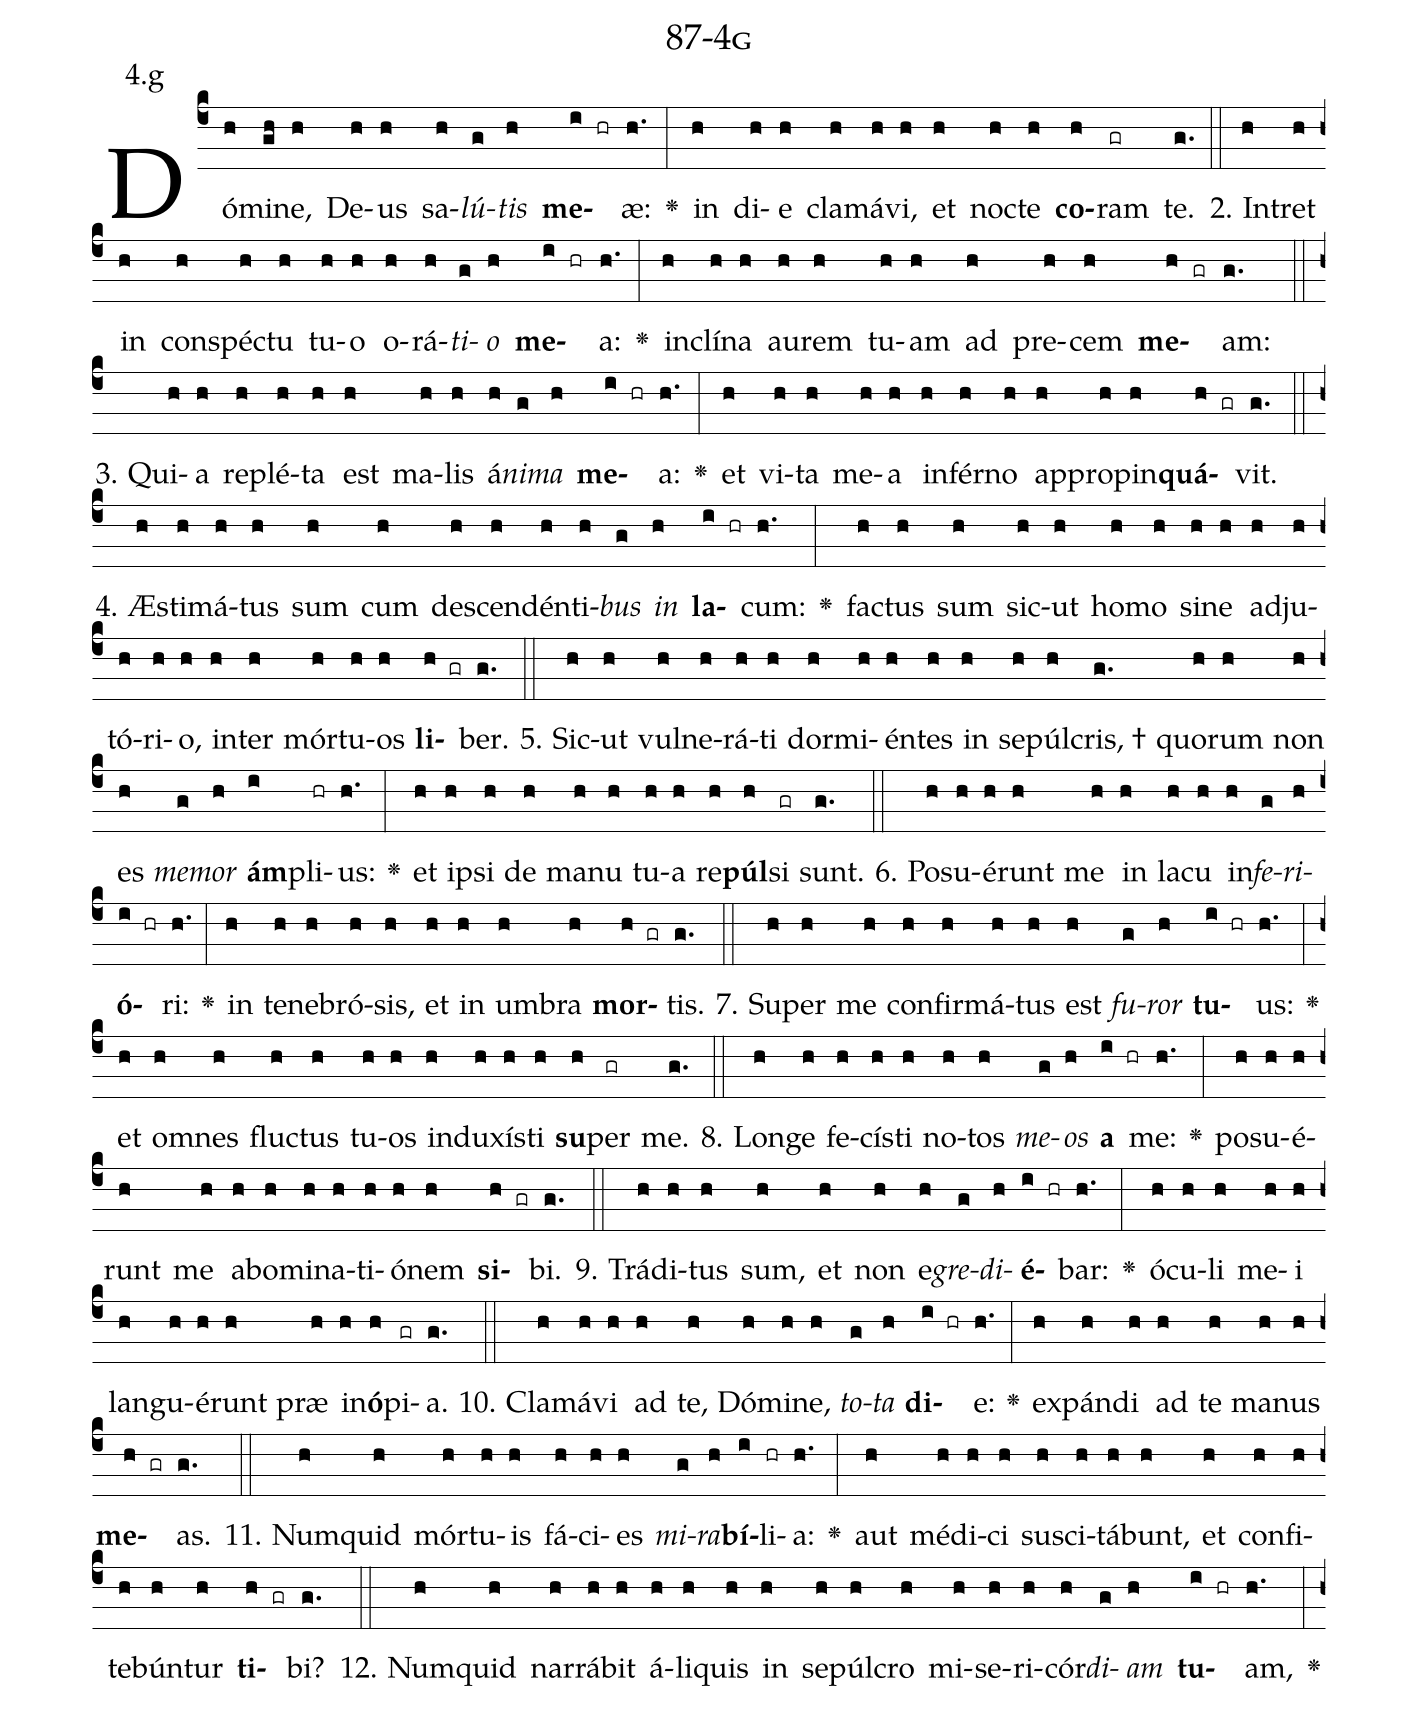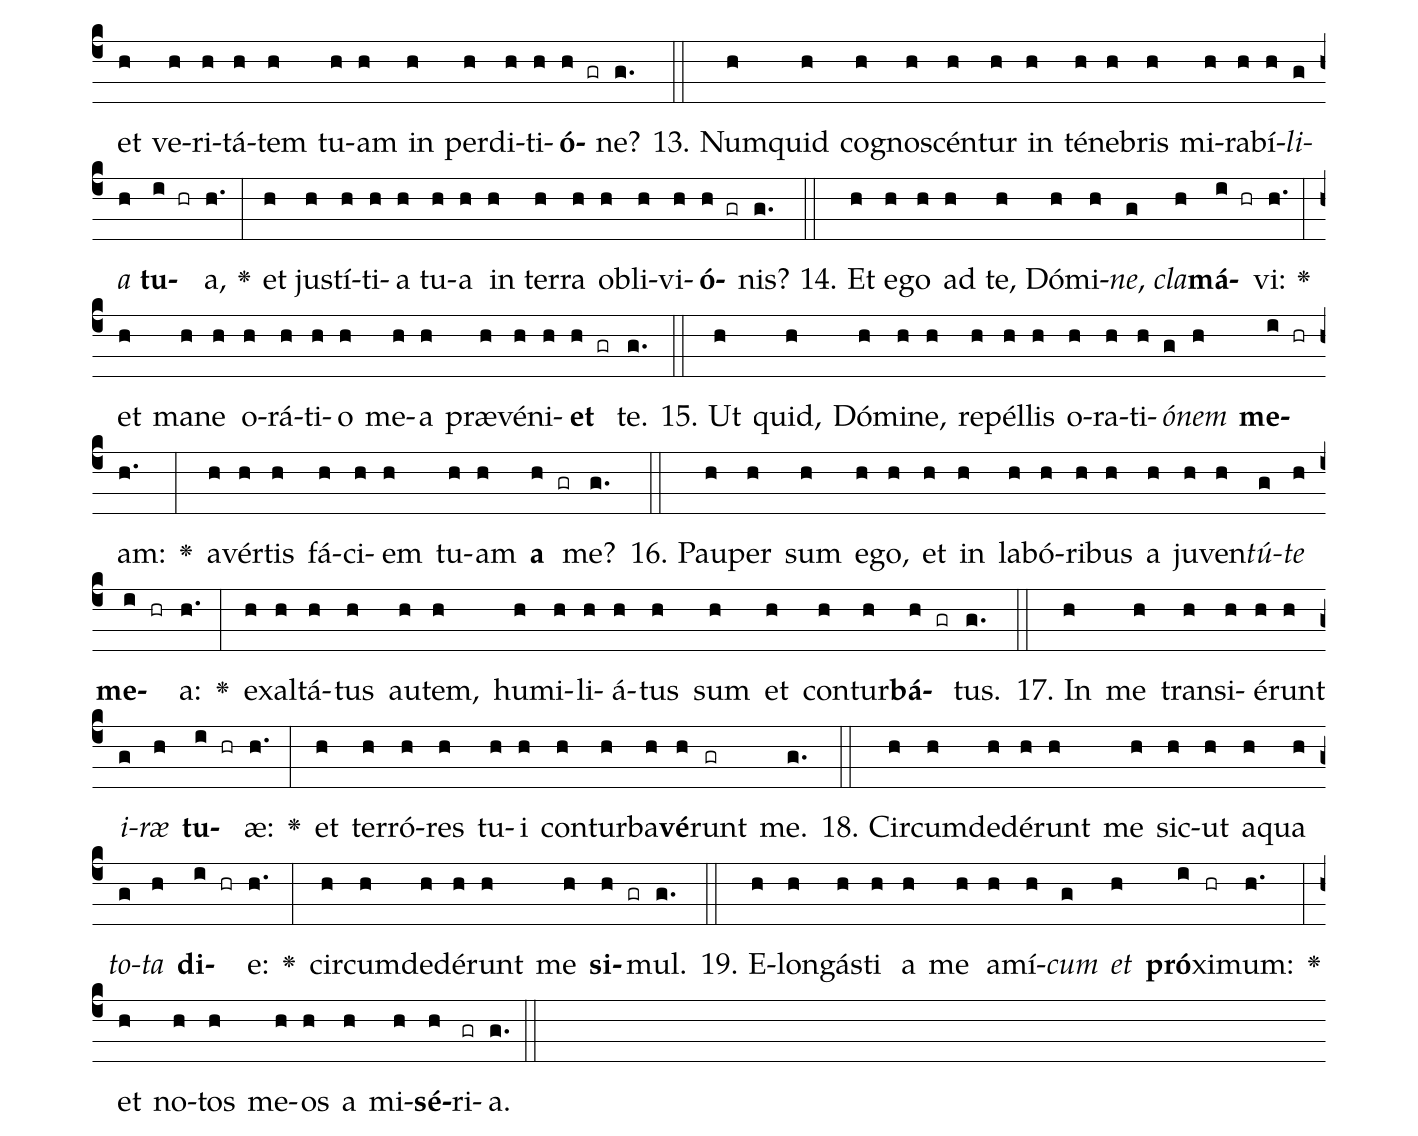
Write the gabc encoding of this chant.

name: 87-4g;
annotation: 4.g;
%%
(c4)Dó(h)mi(gh)ne,(h) De(h)us(h) sa(h)<i>lú</i>(g)<i>tis</i>(h) <b>me</b>(i hr)æ:(h.) <v>\greheightstar</v>(:) in(h) di(h)e(h) cla(h)má(h)vi,(h) et(h) noc(h)te(h) <b>co</b>(h)ram(gr) te.(g.) (::)
2. In(h)tret(h) in(h) con(h)spéc(h)tu(h) tu(h)o(h) o(h)rá(h)<i>ti</i>(g)<i>o</i>(h) <b>me</b>(i hr)a:(h.) <v>\greheightstar</v>(:) in(h)clí(h)na(h) au(h)rem(h) tu(h)am(h) ad(h) pre(h)cem(h) <b>me</b>(h gr)am:(g.) (::)
3. Qui(h)a(h) re(h)plé(h)ta(h) est(h) ma(h)lis(h) á(h)<i>ni</i>(g)<i>ma</i>(h) <b>me</b>(i hr)a:(h.) <v>\greheightstar</v>(:) et(h) vi(h)ta(h) me(h)a(h) in(h)fér(h)no(h) ap(h)pro(h)pin(h)<b>quá</b>(h gr)vit.(g.) (::)
4. Æs(h)ti(h)má(h)tus(h) sum(h) cum(h) de(h)scen(h)dén(h)ti(h)<i>bus</i>(g) <i>in</i>(h) <b>la</b>(i hr)cum:(h.) <v>\greheightstar</v>(:) fac(h)tus(h) sum(h) sic(h)ut(h) ho(h)mo(h) si(h)ne(h) ad(h)ju(h)tó(h)ri(h)o,(h) in(h)ter(h) mór(h)tu(h)os(h) <b>li</b>(h gr)ber.(g.) (::)
5. Sic(h)ut(h) vul(h)ne(h)rá(h)ti(h) dor(h)mi(h)én(h)tes(h) in(h) se(h)púl(h)cris, †(g.) quo(h)rum(h) non(h) es(h) <i>me</i>(g)<i>mor</i>(h) <b>ám</b>(i)pli(hr)us:(h.) <v>\greheightstar</v>(:) et(h) ip(h)si(h) de(h) ma(h)nu(h) tu(h)a(h) re(h)<b>púl</b>(h)si(gr) sunt.(g.) (::)
6. Po(h)su(h)é(h)runt(h) me(h) in(h) la(h)cu(h) in(h)<i>fe</i>(g)<i>ri</i>(h)<b>ó</b>(i hr)ri:(h.) <v>\greheightstar</v>(:) in(h) te(h)ne(h)bró(h)sis,(h) et(h) in(h) um(h)bra(h) <b>mor</b>(h gr)tis.(g.) (::)
7. Su(h)per(h) me(h) con(h)fir(h)má(h)tus(h) est(h) <i>fu</i>(g)<i>ror</i>(h) <b>tu</b>(i hr)us:(h.) <v>\greheightstar</v>(:) et(h) om(h)nes(h) fluc(h)tus(h) tu(h)os(h) in(h)du(h)xís(h)ti(h) <b>su</b>(h)per(gr) me.(g.) (::)
8. Lon(h)ge(h) fe(h)cís(h)ti(h) no(h)tos(h) <i>me</i>(g)<i>os</i>(h) <b>a</b>(i hr) me:(h.) <v>\greheightstar</v>(:) po(h)su(h)é(h)runt(h) me(h) ab(h)o(h)mi(h)na(h)ti(h)ó(h)nem(h) <b>si</b>(h gr)bi.(g.) (::)
9. Trá(h)di(h)tus(h) sum,(h) et(h) non(h) e(h)<i>gre</i>(g)<i>di</i>(h)<b>é</b>(i hr)bar:(h.) <v>\greheightstar</v>(:) ó(h)cu(h)li(h) me(h)i(h) lan(h)gu(h)é(h)runt(h) præ(h) in(h)<b>ó</b>(h)pi(gr)a.(g.) (::)
10. Cla(h)má(h)vi(h) ad(h) te,(h) Dó(h)mi(h)ne,(h) <i>to</i>(g)<i>ta</i>(h) <b>di</b>(i hr)e:(h.) <v>\greheightstar</v>(:) ex(h)pán(h)di(h) ad(h) te(h) ma(h)nus(h) <b>me</b>(h gr)as.(g.) (::)
11. Num(h)quid(h) mór(h)tu(h)is(h) fá(h)ci(h)es(h) <i>mi</i>(g)<i>ra</i>(h)<b>bí</b>(i)li(hr)a:(h.) <v>\greheightstar</v>(:) aut(h) mé(h)di(h)ci(h) su(h)sci(h)tá(h)bunt,(h) et(h) con(h)fi(h)te(h)bún(h)tur(h) <b>ti</b>(h gr)bi?(g.) (::)
12. Num(h)quid(h) nar(h)rá(h)bit(h) á(h)li(h)quis(h) in(h) se(h)púl(h)cro(h) mi(h)se(h)ri(h)cór(h)<i>di</i>(g)<i>am</i>(h) <b>tu</b>(i hr)am,(h.) <v>\greheightstar</v>(:) et(h) ve(h)ri(h)tá(h)tem(h) tu(h)am(h) in(h) per(h)di(h)ti(h)<b>ó</b>(h gr)ne?(g.) (::)
13. Num(h)quid(h) co(h)gno(h)scén(h)tur(h) in(h) té(h)ne(h)bris(h) mi(h)ra(h)bí(h)<i>li</i>(g)<i>a</i>(h) <b>tu</b>(i hr)a,(h.) <v>\greheightstar</v>(:) et(h) jus(h)tí(h)ti(h)a(h) tu(h)a(h) in(h) ter(h)ra(h) ob(h)li(h)vi(h)<b>ó</b>(h gr)nis?(g.) (::)
14. Et(h) e(h)go(h) ad(h) te,(h) Dó(h)mi(h)<i>ne</i>,(g) <i>cla</i>(h)<b>má</b>(i hr)vi:(h.) <v>\greheightstar</v>(:) et(h) ma(h)ne(h) o(h)rá(h)ti(h)o(h) me(h)a(h) præ(h)vé(h)ni(h)<b>et</b>(h gr) te.(g.) (::)
15. Ut(h) quid,(h) Dó(h)mi(h)ne,(h) re(h)pél(h)lis(h) o(h)ra(h)ti(h)<i>ó</i>(g)<i>nem</i>(h) <b>me</b>(i hr)am:(h.) <v>\greheightstar</v>(:) a(h)vér(h)tis(h) fá(h)ci(h)em(h) tu(h)am(h) <b>a</b>(h gr) me?(g.) (::)
16. Pau(h)per(h) sum(h) e(h)go,(h) et(h) in(h) la(h)bó(h)ri(h)bus(h) a(h) ju(h)ven(h)<i>tú</i>(g)<i>te</i>(h) <b>me</b>(i hr)a:(h.) <v>\greheightstar</v>(:) ex(h)al(h)tá(h)tus(h) au(h)tem,(h) hu(h)mi(h)li(h)á(h)tus(h) sum(h) et(h) con(h)tur(h)<b>bá</b>(h gr)tus.(g.) (::)
17. In(h) me(h) trans(h)i(h)é(h)runt(h) <i>i</i>(g)<i>ræ</i>(h) <b>tu</b>(i hr)æ:(h.) <v>\greheightstar</v>(:) et(h) ter(h)ró(h)res(h) tu(h)i(h) con(h)tur(h)ba(h)<b>vé</b>(h)runt(gr) me.(g.) (::)
18. Cir(h)cum(h)de(h)dé(h)runt(h) me(h) sic(h)ut(h) a(h)qua(h) <i>to</i>(g)<i>ta</i>(h) <b>di</b>(i hr)e:(h.) <v>\greheightstar</v>(:) cir(h)cum(h)de(h)dé(h)runt(h) me(h) <b>si</b>(h gr)mul.(g.) (::)
19. E(h)lon(h)gás(h)ti(h) a(h) me(h) a(h)mí(h)<i>cum</i>(g) <i>et</i>(h) <b>pró</b>(i)xi(hr)mum:(h.) <v>\greheightstar</v>(:) et(h) no(h)tos(h) me(h)os(h) a(h) mi(h)<b>sé</b>(h)ri(gr)a.(g.) (::)
